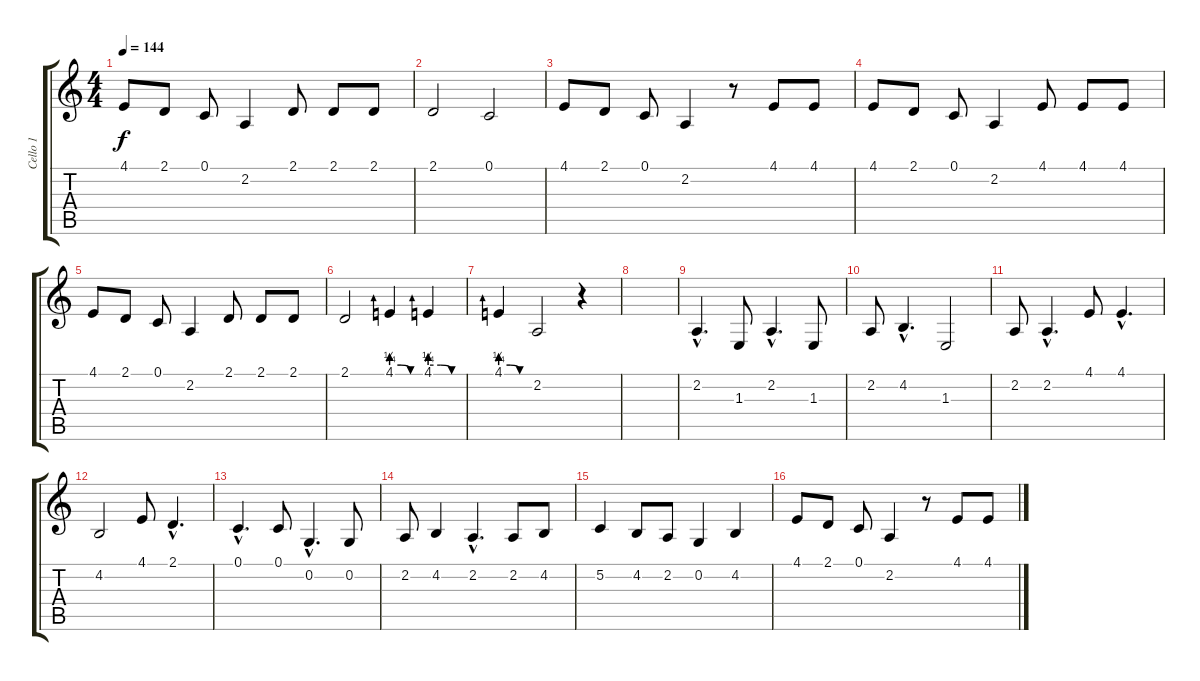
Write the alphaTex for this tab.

\track ("Cello 1" "Cello 1") {instrument cello}
\staff {score tabs}
\tuning (C4 G3 Eb3 Bb2 F2 C2) {hide}
\ts (4 4)
\tempo 144
\clef g2
\ks c
4.1.8{dy f} 2.1.8 0.1.8 2.2.4 2.1.8 2.1.8 2.1.8 |
2.1.2 0.1.2 |
4.1.8 2.1.8 0.1.8 2.2.4 r.8 4.1.8 4.1.8 |
4.1.8 2.1.8 0.1.8 2.2.4 4.1.8 4.1.8 4.1.8 |
4.1.8 2.1.8 0.1.8 2.2.4 2.1.8 2.1.8 2.1.8 |
2.1.2 4.1{be (custom 0 1 20 1 40 0 60 0)}.4 4.1{be (custom 0 1 20 1 40 0 60 0)}.4 |
4.1{be (custom 0 1 20 1 40 0 60 0)}.4 2.2.2 r.4 |
|
2.2{hac}.4{d} 1.3.8 2.2{hac}.4{d} 1.3.8 |
2.2.8 4.2{hac}.4{d} 1.3.2 |
2.2.8 2.2{hac}.4{d} 4.1.8 4.1{hac}.4{d} |
4.2.2 4.1.8 2.1{hac}.4{d} |
0.1{hac}.4{d} 0.1.8 0.2{hac}.4{d} 0.2.8 |
2.2.8 4.2.4 2.2{hac}.4{d} 2.2.8 4.2.8 |
5.2.4 4.2.8 2.2.8 0.2.4 4.2.4 |
4.1.8 2.1.8 0.1.8 2.2.4 r.8 4.1.8 4.1.8
